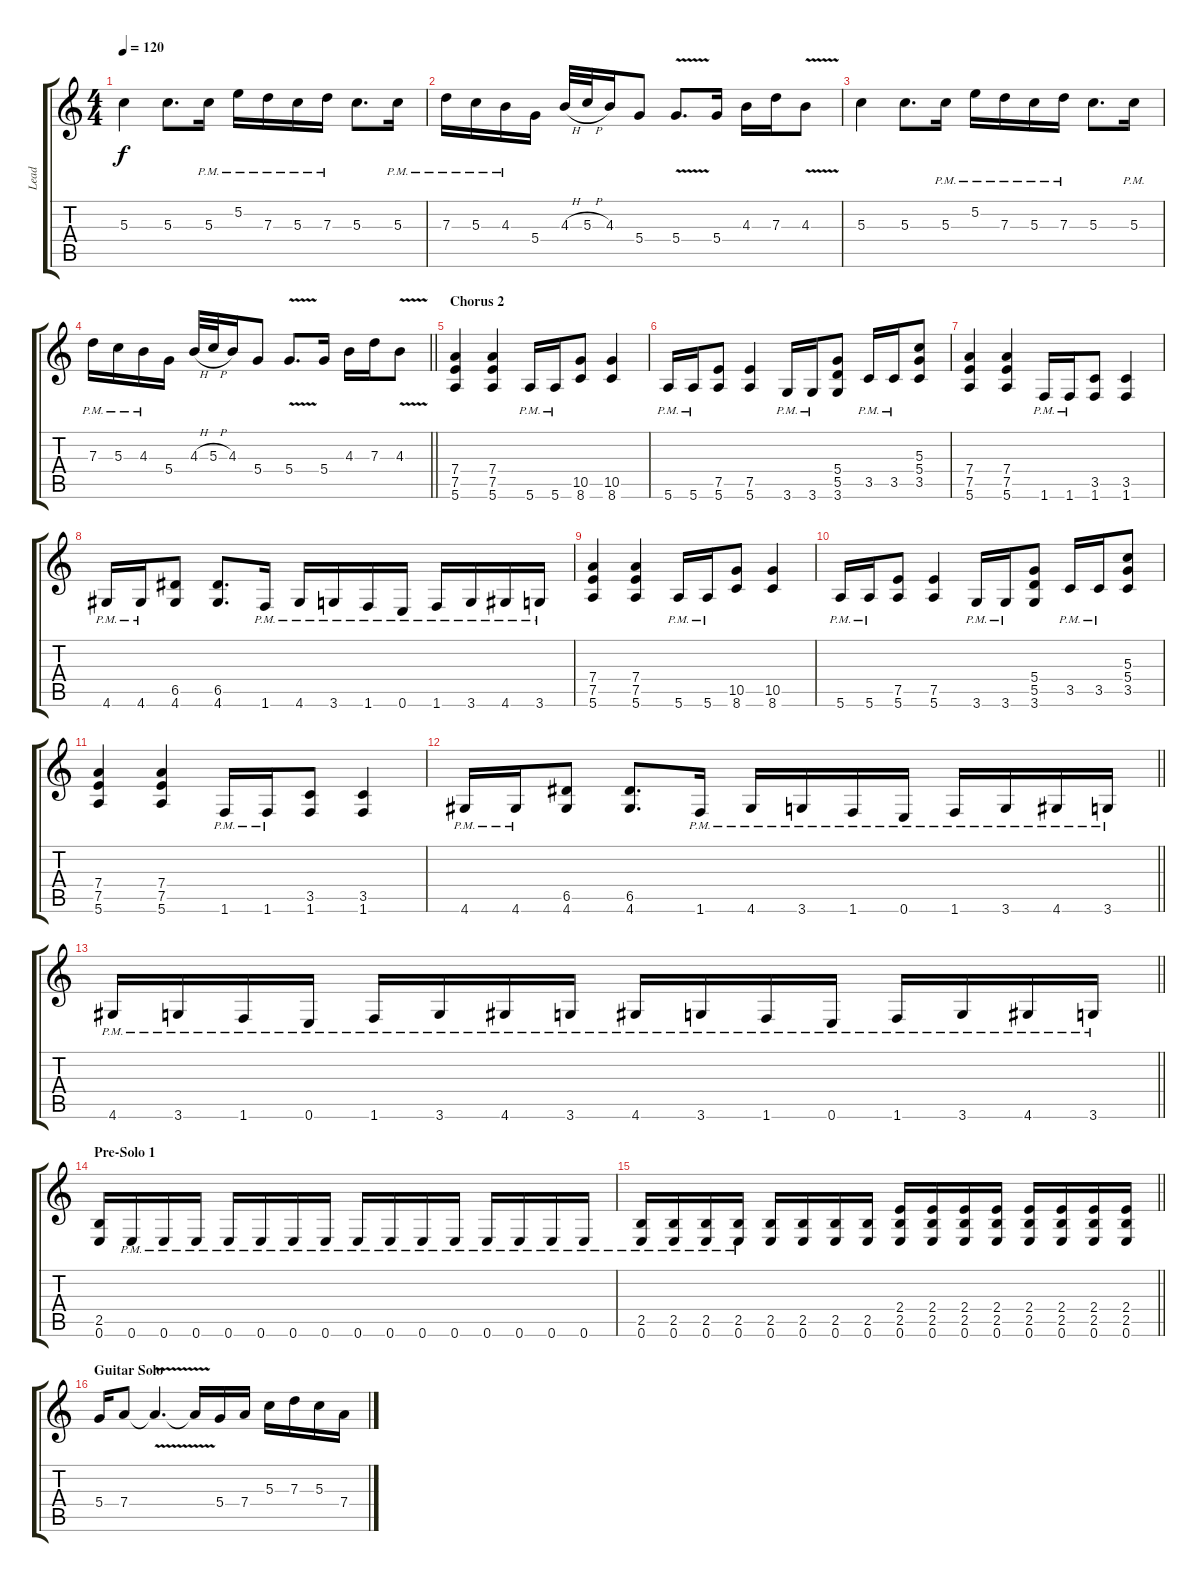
\track ("Lead" "Lead") {instrument distortionguitar}
\staff {score tabs}
\tuning (E4 B3 G3 D3 A2 E2) {hide}
\ts (4 4)
\tempo 120
\clef g2
\ks c
5.3.4{dy f} 5.3.8{d} 5.3{pm}.16 5.2{pm}.16 7.3{pm}.16 5.3{pm}.16 7.3{pm}.16 5.3.8{d} 5.3{pm}.16 |
7.3{pm}.16 5.3{pm}.16 4.3{pm}.16 5.4.16 4.3{h}.32 5.3{h}.32 4.3.16 5.4.8 5.4{v}.8{d} 5.4.16 4.3.16 7.3.16 4.3{v}.8 |
5.3.4 5.3.8{d} 5.3{pm}.16 5.2{pm}.16 7.3{pm}.16 5.3{pm}.16 7.3{pm}.16 5.3.8{d} 5.3{pm}.16 |
\barLineRight lightlight
7.3{pm}.16 5.3{pm}.16 4.3{pm}.16 5.4.16 4.3{h}.32 5.3{h}.32 4.3.16 5.4.8 5.4{v}.8{d} 5.4.16 4.3.16 7.3.16 4.3{v}.8 |
\section ("" "Chorus 2")
(7.4 7.5 5.6).4 (7.4 7.5 5.6).4 5.6{pm}.16 5.6{pm}.16 (10.5 8.6).8 (10.5 8.6).4 |
5.6{pm}.16 5.6{pm}.16 (7.5 5.6).8 (7.5 5.6).4 3.6{pm}.16 3.6{pm}.16 (5.4 5.5 3.6).8 3.5{pm}.16 3.5{pm}.16 (5.3 5.4 3.5).8 |
(7.4 7.5 5.6).4 (7.4 7.5 5.6).4 1.6{pm}.16 1.6{pm}.16 (3.5 1.6).8 (3.5 1.6).4 |
4.6{pm}.16 4.6{pm}.16 (6.5 4.6).8 (6.5 4.6).8{d} 1.6{pm}.16 4.6{pm}.16 3.6{pm}.16 1.6{pm}.16 0.6{pm}.16 1.6{pm}.16 3.6{pm}.16 4.6{pm}.16 3.6{pm}.16 |
(7.4 7.5 5.6).4 (7.4 7.5 5.6).4 5.6{pm}.16 5.6{pm}.16 (10.5 8.6).8 (10.5 8.6).4 |
5.6{pm}.16 5.6{pm}.16 (7.5 5.6).8 (7.5 5.6).4 3.6{pm}.16 3.6{pm}.16 (5.4 5.5 3.6).8 3.5{pm}.16 3.5{pm}.16 (5.3 5.4 3.5).8 |
(7.4 7.5 5.6).4 (7.4 7.5 5.6).4 1.6{pm}.16 1.6{pm}.16 (3.5 1.6).8 (3.5 1.6).4 |
\barLineRight lightlight
4.6{pm}.16 4.6{pm}.16 (6.5 4.6).8 (6.5 4.6).8{d} 1.6{pm}.16 4.6{pm}.16 3.6{pm}.16 1.6{pm}.16 0.6{pm}.16 1.6{pm}.16 3.6{pm}.16 4.6{pm}.16 3.6{pm}.16 |
\barLineRight lightlight
4.6{pm}.16 3.6{pm}.16 1.6{pm}.16 0.6{pm}.16 1.6{pm}.16 3.6{pm}.16 4.6{pm}.16 3.6{pm}.16 4.6{pm}.16 3.6{pm}.16 1.6{pm}.16 0.6{pm}.16 1.6{pm}.16 3.6{pm}.16 4.6{pm}.16 3.6{pm}.16 |
\section ("" "Pre-Solo 1")
(2.5 0.6).16 0.6{pm}.16 0.6{pm}.16 0.6{pm}.16 0.6{pm}.16 0.6{pm}.16 0.6{pm}.16 0.6{pm}.16 0.6{pm}.16 0.6{pm}.16 0.6{pm}.16 0.6{pm}.16 0.6{pm}.16 0.6{pm}.16 0.6{pm}.16 0.6{pm}.16 |
\barLineRight lightlight
(2.5 0.6{pm}).16 (2.5 0.6{pm}).16 (2.5 0.6{pm}).16 (2.5 0.6{pm}).16 (2.5 0.6).16 (2.5 0.6).16 (2.5 0.6).16 (2.5 0.6).16 (2.4 2.5 0.6).16 (2.4 2.5 0.6).16 (2.4 2.5 0.6).16 (2.4 2.5 0.6).16 (2.4 2.5 0.6).16 (2.4 2.5 0.6).16 (2.4 2.5 0.6).16 (2.4 2.5 0.6).16 |
\section ("" "Guitar Solo")
5.4.16{volume 15} 7.4.8 7.4{v t}.4{d} 7.4{t}.16 5.4.16 7.4.16 5.3.16 7.3.16 5.3.16 7.4.16
